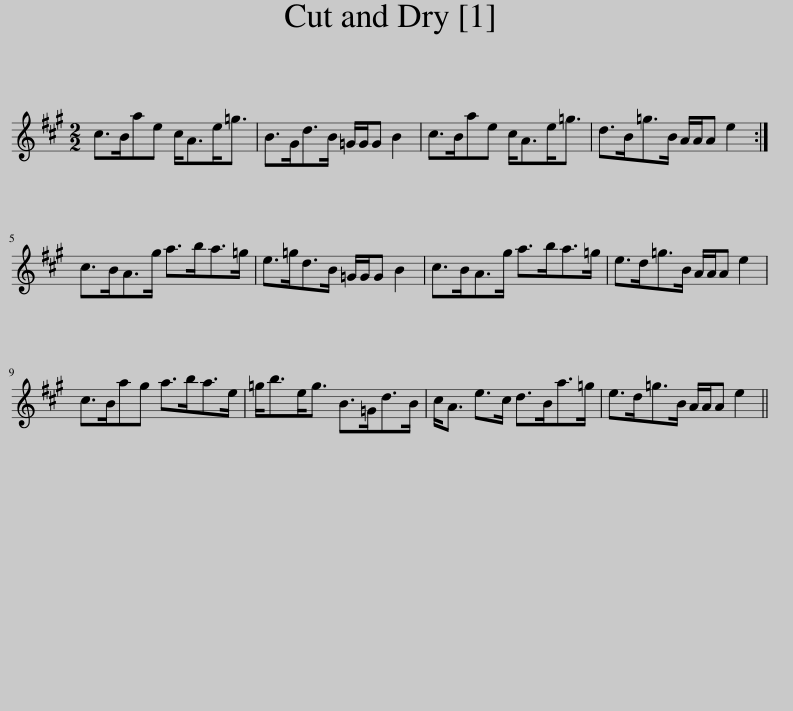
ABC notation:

X:1
L:1/8
M:2/2
I:linebreak $
K:A
V:1 treble
V:1
 c>Bae c<Ae<=g | B>Gd>B =G/G/G B2 | c>Bae c<Ae<=g | d>B=g>B A/A/A e2 :|$ c>BA>g a>ba>=g | %5
 e>=gd>B =G/G/G B2 | c>BA>g a>ba>=g | e>d=g>B A/A/A e2 |$ c>Bag a>ba>e | =g<be<g B>=Gd>B | %10
 c<A e>c d>Ba>=g | e>d=g>B A/A/A e2 || %12
